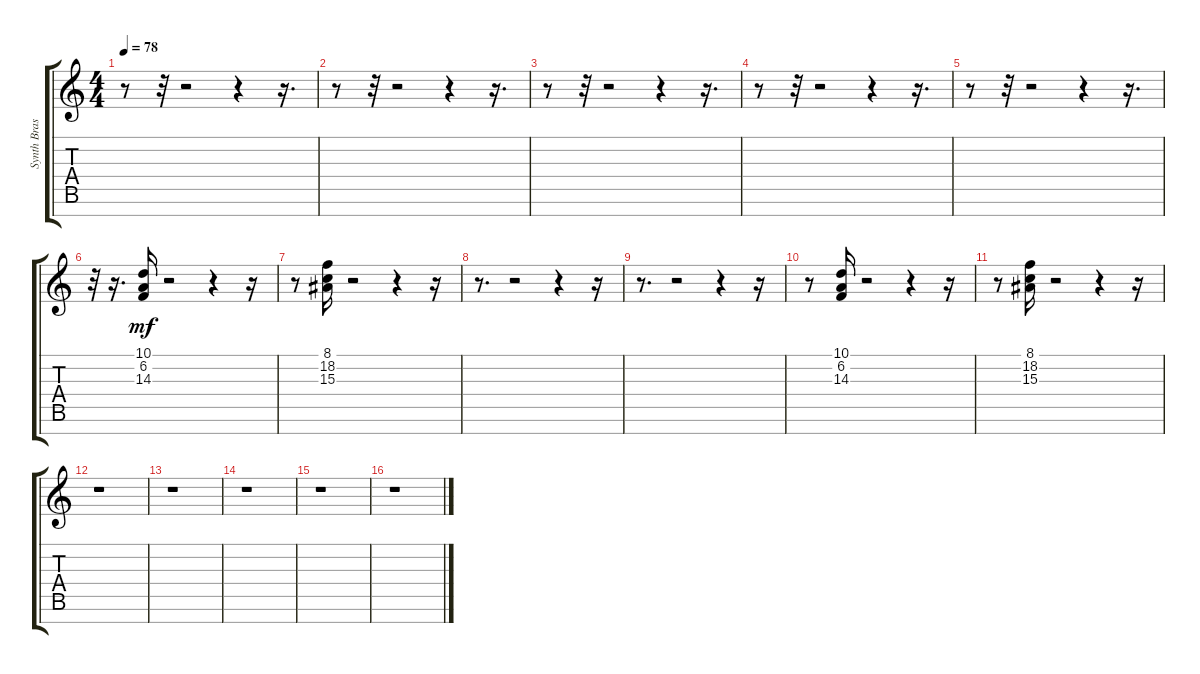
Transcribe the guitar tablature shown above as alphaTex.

\track ("Synth Brass1         (Staff 1)" "Synth Bras") {instrument choiraahs}
\staff {score tabs}
\tuning (E4 B3 G3 D3 A2 E2 B1) {hide}
\ts (4 4)
\tempo 78
\clef g2
\ks c
r.8{dy mf} r.32 r.2 r.4 r.16{d} |
r.8 r.32 r.2 r.4 r.16{d} |
r.8 r.32 r.2 r.4 r.16{d} |
r.8 r.32 r.2 r.4 r.16{d} |
r.8 r.32 r.2 r.4 r.16{d} |
r.32 r.16{d} (10.1 6.2 14.3).16 r.2 r.4 r.16 |
r.8 (8.1 18.2 15.3).16 r.2 r.4 r.16 |
r.8{d} r.2 r.4 r.16 |
r.8{d} r.2 r.4 r.16 |
r.8 (10.1 6.2 14.3).16 r.2 r.4 r.16 |
r.8 (8.1 18.2 15.3).16 r.2 r.4 r.16 |
r.1 |
r.1 |
r.1 |
r.1 |
r.1
